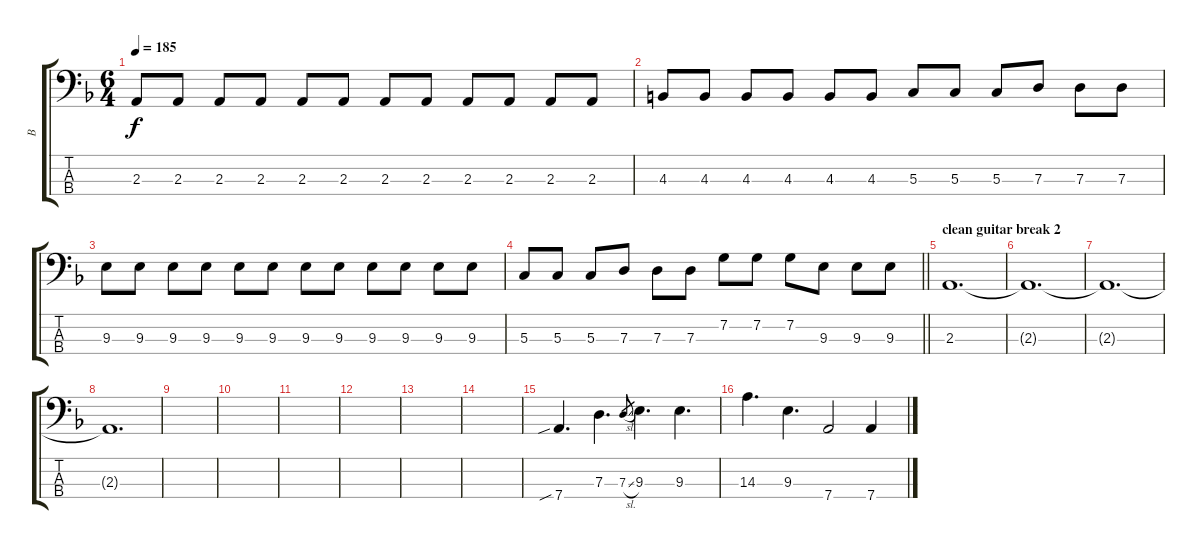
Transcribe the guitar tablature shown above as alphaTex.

\track ("B" "B") {instrument electricbassfinger}
\staff {score tabs}
\tuning (F2 C2 G1 D1) {hide}
\ts (6 4)
\tempo 185
\clef f4
\ks dminor
2.3.8{dy f} 2.3.8 2.3.8 2.3.8 2.3.8 2.3.8 2.3.8 2.3.8 2.3.8 2.3.8 2.3.8 2.3.8 |
4.3.8 4.3.8 4.3.8 4.3.8 4.3.8 4.3.8 5.3.8 5.3.8 5.3.8 7.3.8 7.3.8 7.3.8 |
9.3.8 9.3.8 9.3.8 9.3.8 9.3.8 9.3.8 9.3.8 9.3.8 9.3.8 9.3.8 9.3.8 9.3.8 |
\barLineRight lightlight
5.3.8 5.3.8 5.3.8 7.3.8 7.3.8 7.3.8 7.2.8 7.2.8 7.2.8 9.3.8 9.3.8 9.3.8 |
\section ("" "clean guitar break 2")
2.3.1{d} |
2.3{t}.1{d} |
2.3{t}.1{d} |
2.3{t}.1{d} |
|
|
|
|
|
|
7.4{sib}.4{d} 7.3.4{d} 7.3{sl}.8{gr} 9.3.4{d} 9.3.4{d} |
14.3.4{d} 9.3.4{d} 7.4.2 7.4.4
